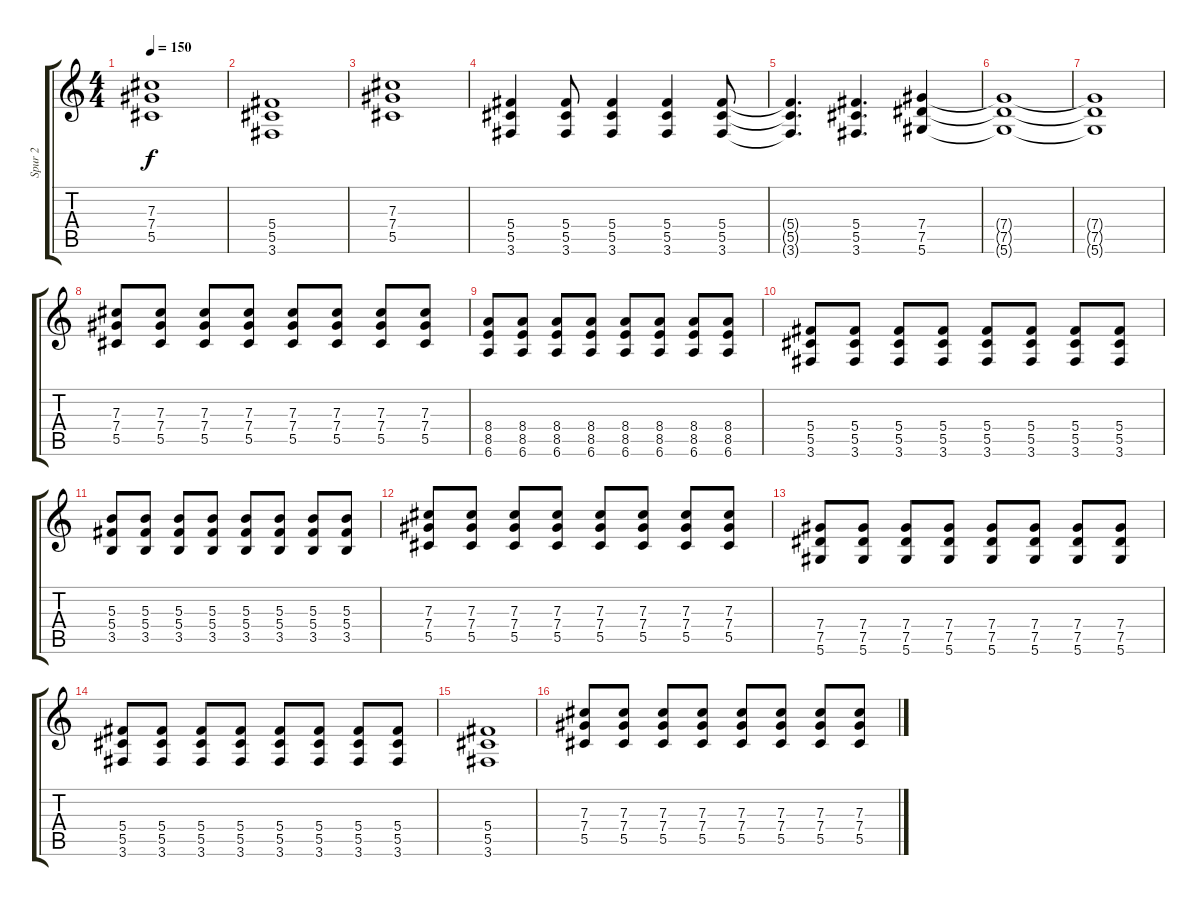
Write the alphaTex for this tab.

\track ("Spur 2" "Spur 2") {instrument overdrivenguitar}
\staff {score tabs}
\tuning (Eb4 Bb3 Gb3 Db3 Ab2 Eb2) {hide}
\ts (4 4)
\tempo 150
\clef g2
\ks c
(7.3 7.4 5.5).1{dy f} |
(5.4 5.5 3.6).1 |
(7.3 7.4 5.5).1 |
(5.4 5.5 3.6).4 (5.4 5.5 3.6).8 (5.4 5.5 3.6).4 (5.4 5.5 3.6).4 (5.4 5.5 3.6).8 |
(5.4{t} 5.5{t} 3.6{t}).4{d} (5.4 5.5 3.6).4{d} (7.4 7.5 5.6).4 |
(7.4{t} 7.5{t} 5.6{t}).1 |
(7.4{t} 7.5{t} 5.6{t}).1 |
(7.3 7.4 5.5).8 (7.3 7.4 5.5).8 (7.3 7.4 5.5).8 (7.3 7.4 5.5).8 (7.3 7.4 5.5).8 (7.3 7.4 5.5).8 (7.3 7.4 5.5).8 (7.3 7.4 5.5).8 |
(8.4 8.5 6.6).8 (8.4 8.5 6.6).8 (8.4 8.5 6.6).8 (8.4 8.5 6.6).8 (8.4 8.5 6.6).8 (8.4 8.5 6.6).8 (8.4 8.5 6.6).8 (8.4 8.5 6.6).8 |
(5.4 5.5 3.6).8 (5.4 5.5 3.6).8 (5.4 5.5 3.6).8 (5.4 5.5 3.6).8 (5.4 5.5 3.6).8 (5.4 5.5 3.6).8 (5.4 5.5 3.6).8 (5.4 5.5 3.6).8 |
(5.3 5.4 3.5).8 (5.3 5.4 3.5).8 (5.3 5.4 3.5).8 (5.3 5.4 3.5).8 (5.3 5.4 3.5).8 (5.3 5.4 3.5).8 (5.3 5.4 3.5).8 (5.3 5.4 3.5).8 |
(7.3 7.4 5.5).8 (7.3 7.4 5.5).8 (7.3 7.4 5.5).8 (7.3 7.4 5.5).8 (7.3 7.4 5.5).8 (7.3 7.4 5.5).8 (7.3 7.4 5.5).8 (7.3 7.4 5.5).8 |
(7.4 7.5 5.6).8 (7.4 7.5 5.6).8 (7.4 7.5 5.6).8 (7.4 7.5 5.6).8 (7.4 7.5 5.6).8 (7.4 7.5 5.6).8 (7.4 7.5 5.6).8 (7.4 7.5 5.6).8 |
(5.4 5.5 3.6).8 (5.4 5.5 3.6).8 (5.4 5.5 3.6).8 (5.4 5.5 3.6).8 (5.4 5.5 3.6).8 (5.4 5.5 3.6).8 (5.4 5.5 3.6).8 (5.4 5.5 3.6).8 |
(5.4 5.5 3.6).1 |
(7.3 7.4 5.5).8 (7.3 7.4 5.5).8 (7.3 7.4 5.5).8 (7.3 7.4 5.5).8 (7.3 7.4 5.5).8 (7.3 7.4 5.5).8 (7.3 7.4 5.5).8 (7.3 7.4 5.5).8
